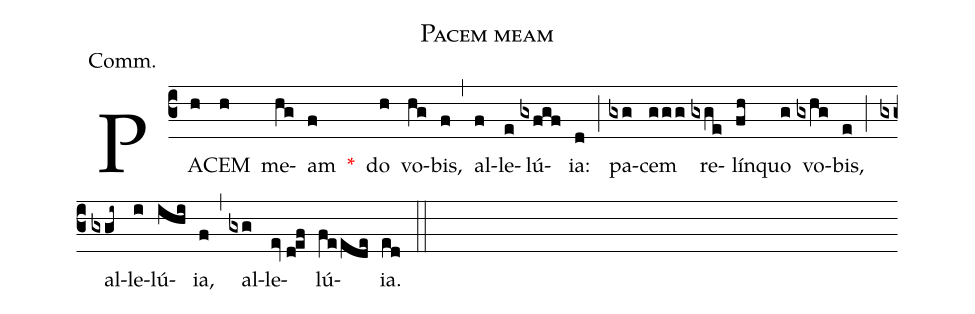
name:Pacem meam;
annotation:Comm.;
mode:V.;
office-part:Communion;
%%
(c3) PA(h)CEM(h) me(hg)am(f) <v>\red{*}</v>() do(h) vo(hg)bis,(f) (,) al(f)le(e)lú(gxfgf)ia:(d) (;) pa(gxg)cem(ggg) re(gxge)lín(fh)quo(g) vo(gxhg)bis,(e) (;) al(gxgi~)le(i)lú(ihi)ia,(f) (,) al(gxg)le(ev//d!ef)lú(feede)ia.(ed) (::)
